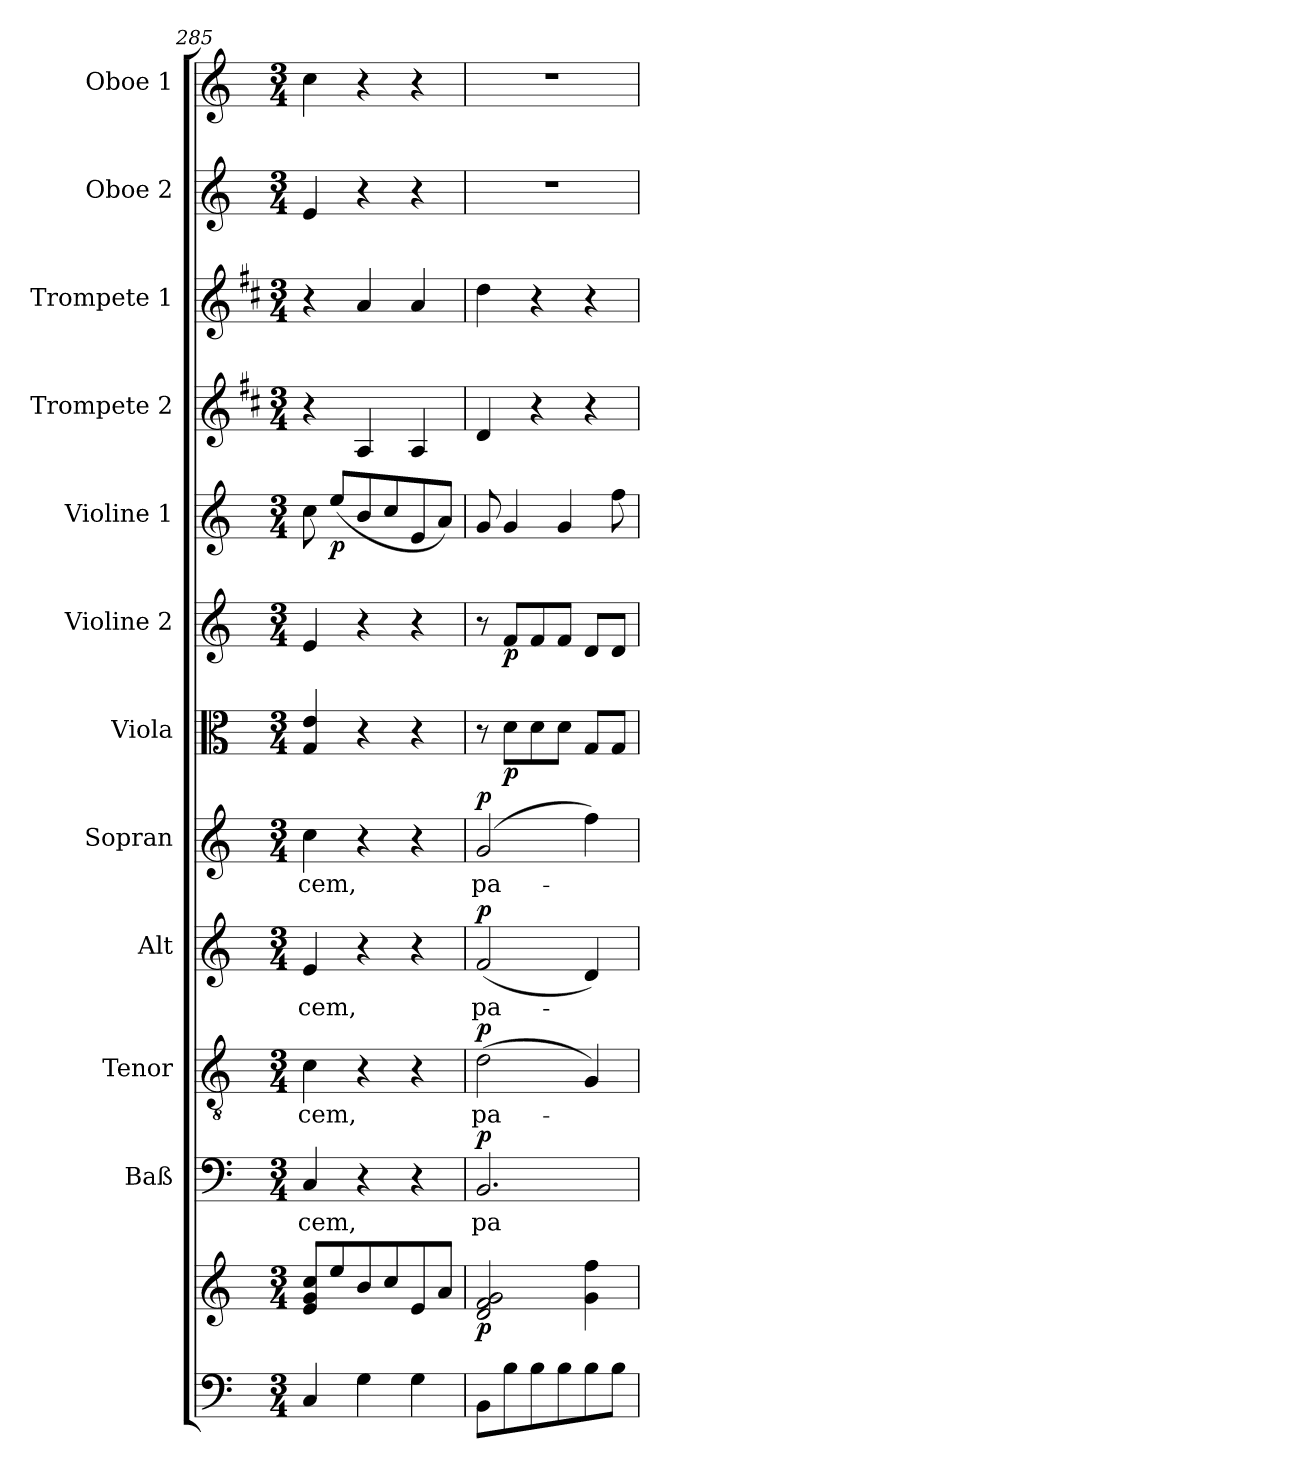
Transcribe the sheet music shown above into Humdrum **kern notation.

**kern	**kern	**dynam	**kern	**text	**dynam	**kern	**text	**dynam	**kern	**text	**dynam	**kern	**text	**dynam	**kern	**dynam	**kern	**dynam	**kern	**dynam	**kern	**kern	**kern	**kern
*part12	*part12	*part12	*part11	*part11	*part11	*part10	*part10	*part10	*part9	*part9	*part9	*part8	*part8	*part8	*part7	*part7	*part6	*part6	*part5	*part5	*part4	*part3	*part2	*part1
*staff13	*staff12	*staff12/13	*staff11	*staff11	*staff11	*staff10	*staff10	*staff10	*staff9	*staff9	*staff9	*staff8	*staff8	*staff8	*staff7	*staff7	*staff6	*staff6	*staff5	*staff5	*staff4	*staff3	*staff2	*staff1
*	*	*	*I"Baß	*	*	*I"Tenor	*	*	*I"Alt	*	*	*I"Sopran	*	*	*I"Viola	*	*I"Violine 2	*	*I"Violine 1	*	*I"Trompete 2	*I"Trompete 1	*I"Oboe 2	*I"Oboe 1
*	*	*	*I'Baß	*	*	*I'Ten	*	*	*I'Alt	*	*	*I'Sop	*	*	*I'Vla.	*	*I'Vln. 2	*	*I'Vln. 1	*	*I'Trp. 2	*I'Trp. 1	*I'Ob. 2	*I'Ob. 1
*clefF4	*clefG2	*	*clefF4	*	*	*clefGv2	*	*	*clefG2	*	*	*clefG2	*	*	*clefC3	*	*clefG2	*	*clefG2	*	*clefG2	*clefG2	*clefG2	*clefG2
*	*	*	*	*	*	*	*	*	*	*	*	*	*	*	*	*	*	*	*	*	*ITrd1c2	*ITrd1c2	*	*
*k[]	*k[]	*	*k[]	*	*	*k[]	*	*	*k[]	*	*	*k[]	*	*	*k[]	*	*k[]	*	*k[]	*	*k[]	*k[]	*k[]	*k[]
*C:	*C:	*	*C:	*	*	*C:	*	*	*C:	*	*	*C:	*	*	*C:	*	*C:	*	*C:	*	*C:	*C:	*C:	*C:
*M3/4	*M3/4	*	*M3/4	*	*	*M3/4	*	*	*M3/4	*	*	*M3/4	*	*	*M3/4	*	*M3/4	*	*M3/4	*	*M3/4	*M3/4	*M3/4	*M3/4
=285	=285	=285	=285	=285	=285	=285	=285	=285	=285	=285	=285	=285	=285	=285	=285	=285	=285	=285	=285	=285	=285	=285	=285	=285
!	!	!	!	!LO:LY:b	!	!	!LO:LY:b	!	!	!LO:LY:b	!	!	!LO:LY:b	!	!	!	!	!	!	!	!	!	!	!
4C/	8e/ 8g/ 8cc/L	.	4C/	-cem,	.	4c\	-cem,	.	4e/	-cem,	.	4cc\	-cem,	.	4G/ 4e/	.	4e/	.	8cc\	.	4r	4r	4e/	4cc\
!	!	!	!	!	!	!	!	!	!	!	!	!	!	!	!	!	!	!	!	!LO:DY:b	!	!	!	!
.	8ee/	.	.	.	.	.	.	.	.	.	.	.	.	.	.	.	.	.	(<8ee/L	p	.	.	.	.
4G\	8b/	.	4r	.	.	4r	.	.	4r	.	.	4r	.	.	4r	.	4r	.	8b/	.	4G/	4g/	4r	4r
.	8cc/	.	.	.	.	.	.	.	.	.	.	.	.	.	.	.	.	.	8cc/	.	.	.	.	.
4G\	8e/	.	4r	.	.	4r	.	.	4r	.	.	4r	.	.	4r	.	4r	.	8e/	.	4G/	4g/	4r	4r
.	8a/J	.	.	.	.	.	.	.	.	.	.	.	.	.	.	.	.	.	8a/J)	.	.	.	.	.
!!LO:PB:g=z
=286	=286	=286	=286	=286	=286	=286	=286	=286	=286	=286	=286	=286	=286	=286	=286	=286	=286	=286	=286	=286	=286	=286	=286	=286
!	!	!LO:DY:b	!	!LO:LY:b	!LO:DY:a	!	!LO:LY:b	!LO:DY:a	!	!LO:LY:b	!LO:DY:a	!	!LO:LY:b	!LO:DY:a	!	!	!	!	!	!	!	!	!	!
8BB\L	2d/ 2f/ 2g/	p	2.BB/	pa-	p	(>2d\	pa-	p	(<2f/	pa-	p	(2g/	pa-	p	8r	.	8r	.	8g/	.	4c/	4cc\	2.r	2.r
!	!	!	!	!	!	!	!	!	!	!	!	!	!	!	!	!LO:DY:b	!	!LO:DY:b	!	!	!	!	!	!
8B\	.	.	.	.	.	.	.	.	.	.	.	.	.	.	8d\L	p	8f/L	p	4g/	.	.	.	.	.
8B\	.	.	.	.	.	.	.	.	.	.	.	.	.	.	8d\	.	8f/	.	.	.	4r	4r	.	.
8B\	.	.	.	.	.	.	.	.	.	.	.	.	.	.	8d\J	.	8f/J	.	4g/	.	.	.	.	.
8B\	4g\ 4ff\	.	.	.	.	4G/)	.	.	4d/)	.	.	4ff\)	.	.	8G/L	.	8d/L	.	.	.	4r	4r	.	.
8B\J	.	.	.	.	.	.	.	.	.	.	.	.	.	.	8G/J	.	8d/J	.	8ff\	.	.	.	.	.
=	=	=	=	=	=	=	=	=	=	=	=	=	=	=	=	=	=	=	=	=	=	=	=	=
*-	*-	*-	*-	*-	*-	*-	*-	*-	*-	*-	*-	*-	*-	*-	*-	*-	*-	*-	*-	*-	*-	*-	*-	*-
